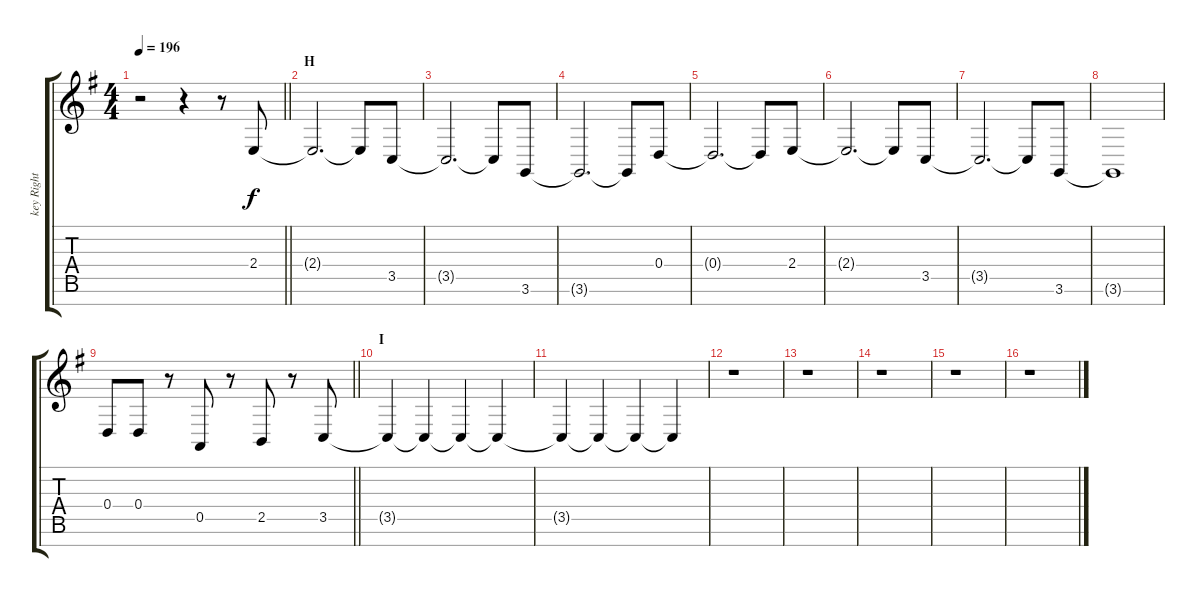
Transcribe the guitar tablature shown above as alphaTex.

\track ("key Right" "key Right") {instrument acousticgrandpiano}
\staff {score tabs}
\tuning (E4 B3 G3 D3 A2 E2 B1) {hide}
\ts (4 4)
\tempo 196
\clef g2
\barLineRight lightlight
\ks g
r.2{dy f} r.4 r.8 2.4.8{instrument viola} |
\section ("" "H")
2.4{t}.2{d} 2.4{t}.8 3.5.8 |
3.5{t}.2{d} 3.5{t}.8 3.6.8 |
3.6{t}.2{d} 3.6{t}.8 0.4.8 |
0.4{t}.2{d} 0.4{t}.8 2.4.8 |
2.4{t}.2{d} 2.4{t}.8 3.5.8 |
3.5{t}.2{d} 3.5{t}.8 3.6.8 |
3.6{t}.1 |
\barLineRight lightlight
0.4.8 0.4.8 r.8 0.5.8 r.8 2.5.8 r.8 3.5.8 |
\section ("" "I")
3.5{t}.4{volume 9} 3.5{t}.4{volume 8} 3.5{t}.4{volume 7} 3.5{t}.4{volume 6} |
3.5{t}.4{volume 5} 3.5{t}.4{volume 4} 3.5{t}.4{volume 3} 3.5{t}.4{volume 2} |
r.1 |
r.1 |
r.1 |
r.1 |
r.1
